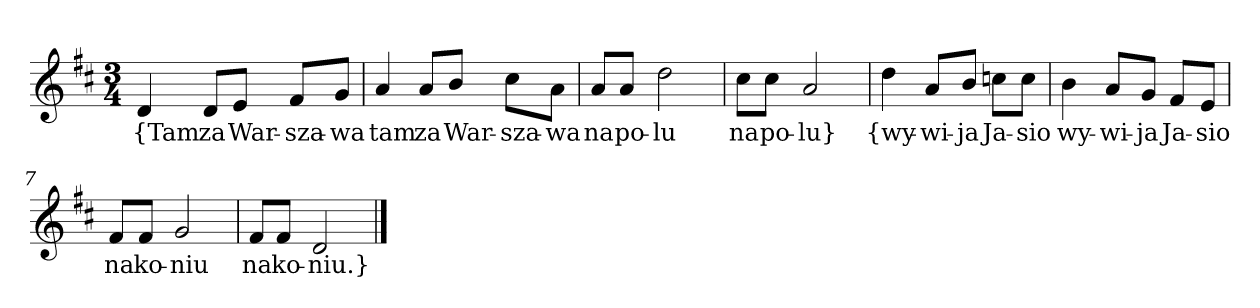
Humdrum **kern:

**kern	**text
*part1	*part1
*staff1	*staff1
*clefG2	*
*k[f#c#]	*
*D:	*
*M3/4	*
=	=
4d	{Tam
8d/L	za
8e/J	War-
8f#/L	-sza-
8g/J	-wa
=2	=2
4a	tam
8a/L	za
8b/J	War-
8cc#\L	-sza-
8a\J	-wa
=3	=3
8a/L	na
8a/J	po-
2dd	-lu
=4	=4
8cc#\L	na
8cc#\J	po-
2a	-lu}
=5y	=5y
4dd	{wy-
8a/L	-wi-
8b/J	-ja
8ccn\L	Ja-
8cc\J	-sio
=6	=6
4b	wy-
8a/L	-wi-
8g/J	-ja
8f#/L	Ja-
8e/J	-sio
=7	=7
8f#/L	na
8f#/J	ko-
2g	-niu
=8	=8
8f#/L	na
8f#/J	ko-
2d	-niu.}
==	==
*-	*-
